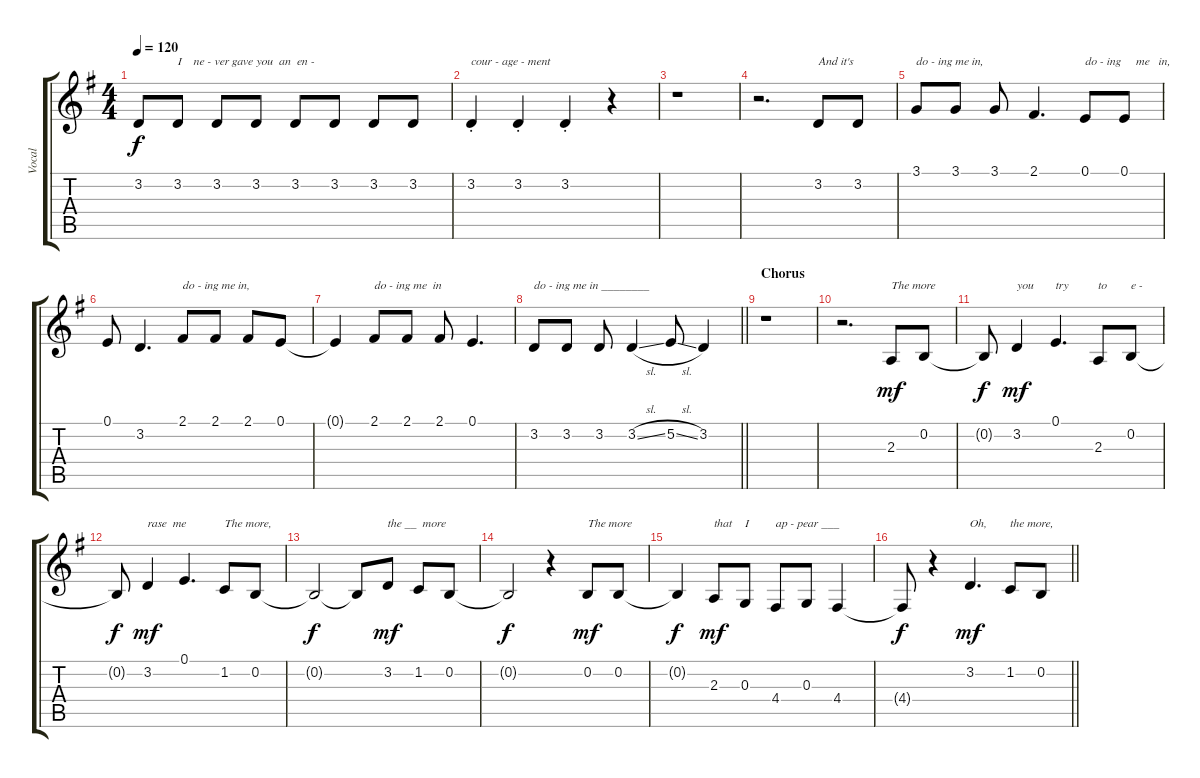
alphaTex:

\track ("Vocal" "Vocal") {instrument synthvoice}
\staff {score tabs}
\tuning (E4 B3 G3 D3 A2 E2) {hide}
\ts (4 4)
\tempo 120
\clef g2
\ks eminor
3.2{t}.8{dy f} 3.2.8{txt "I    ne - ver gave you  an  en -"} 3.2.8 3.2.8 3.2.8 3.2.8 3.2.8 3.2.8 |
3.2{st}.4{txt "cour - age - ment"} 3.2{st}.4 3.2{st}.4 r.4 |
r.1 |
r.2{d} 3.2.8{txt "And it's"} 3.2.8 |
3.1.8{txt "do - ing me in,"} 3.1.8 3.1.8 2.1.4{d} 0.1.8{txt "do - ing     me   in,"} 0.1.8 |
0.1.8 3.2.4{d} 2.1.8{txt "do - ing me in,"} 2.1.8 2.1.8 0.1.8 |
0.1{t}.4 2.1.8{txt "do - ing me  in"} 2.1.8 2.1.8 0.1.4{d} |
\barLineRight lightlight
3.2.8{txt "do - ing me in ________"} 3.2.8 3.2.8 3.2{sl}.4 5.2{sl}.8 3.2.4 |
\section ("" "Chorus")
r.1 |
r.2{d} 2.3.8{txt "The more" dy mf} 0.2.8 |
0.2{t}.8{dy f} 3.2.4{txt "you" dy mf} 0.1.4{d txt "try"} 2.3.8{txt "to"} 0.2.8{txt "e -"} |
0.2{t}.8{dy f} 3.2.4{txt "rase  me" dy mf} 0.1.4{d} 1.2.8{txt "The more,"} 0.2.8 |
0.2{t}.2{dy f} 0.2{t}.8 3.2.8{txt "the __  more" dy mf} 1.2.8 0.2.8 |
0.2{t}.2{dy f} r.4 0.2.8{txt "The more" dy mf} 0.2.8 |
0.2{t}.4{dy f} 2.3.8{txt "that" dy mf} 0.3.8{txt "I"} 4.4.8{txt "ap - pear ___"} 0.3.8 4.4.4 |
\barLineRight lightlight
4.4{t}.8{dy f} r.4 3.2.4{d txt "Oh," dy mf} 1.2.8{txt "the more,"} 0.2.8
